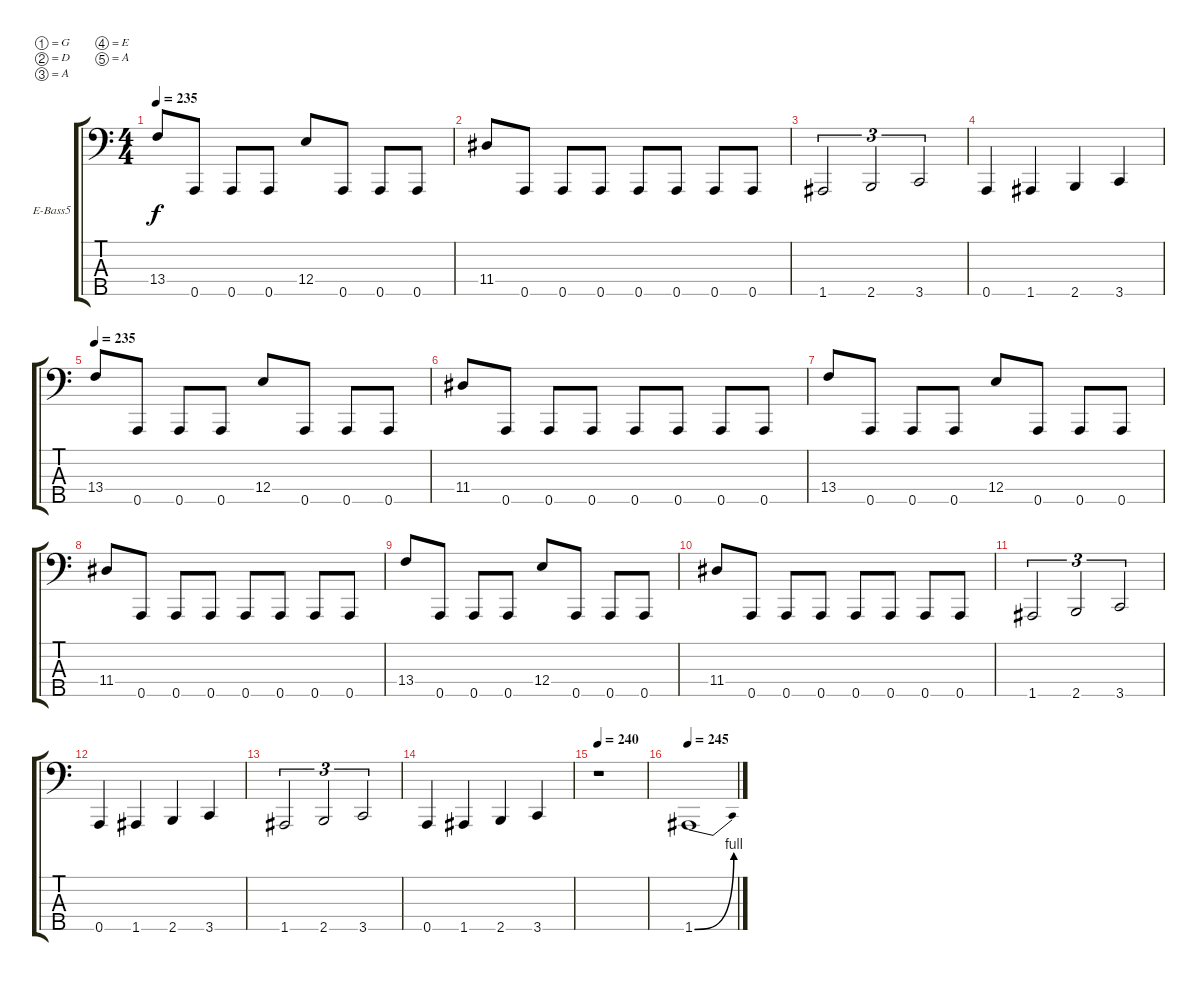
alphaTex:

\bracketExtendMode groupsimilarinstruments
\firstSystemTrackNameOrientation horizontal
\otherSystemsTrackNameOrientation horizontal
\track ("Bass" "E-Bass5") {instrument electricbasspick}
\staff {score tabs}
\tuning (G2 D2 A1 E1 A0)
\ts (4 4)
\tempo 235
\clef f4
\ks c
13.4.8{dy f} 0.5.8 0.5.8 0.5.8 12.4.8 0.5.8 0.5.8 0.5.8 |
11.4.8 0.5.8 0.5.8 0.5.8 0.5.8 0.5.8 0.5.8 0.5.8 |
1.5.2{tu (3 2)} 2.5.2{tu (3 2)} 3.5.2{tu (3 2)} |
0.5.4 1.5.4 2.5.4 3.5.4 |
\tempo 235
13.4.8 0.5.8 0.5.8 0.5.8 12.4.8 0.5.8 0.5.8 0.5.8 |
11.4.8 0.5.8 0.5.8 0.5.8 0.5.8 0.5.8 0.5.8 0.5.8 |
13.4.8 0.5.8 0.5.8 0.5.8 12.4.8 0.5.8 0.5.8 0.5.8 |
11.4.8 0.5.8 0.5.8 0.5.8 0.5.8 0.5.8 0.5.8 0.5.8 |
13.4.8 0.5.8 0.5.8 0.5.8 12.4.8 0.5.8 0.5.8 0.5.8 |
11.4.8 0.5.8 0.5.8 0.5.8 0.5.8 0.5.8 0.5.8 0.5.8 |
1.5.2{tu (3 2)} 2.5.2{tu (3 2)} 3.5.2{tu (3 2)} |
0.5.4 1.5.4 2.5.4 3.5.4 |
1.5.2{tu (3 2)} 2.5.2{tu (3 2)} 3.5.2{tu (3 2)} |
0.5.4 1.5.4 2.5.4 3.5.4 |
\tempo 240
r.1 |
\tempo 245
1.5{be (bend 0 0 60 4)}.1
